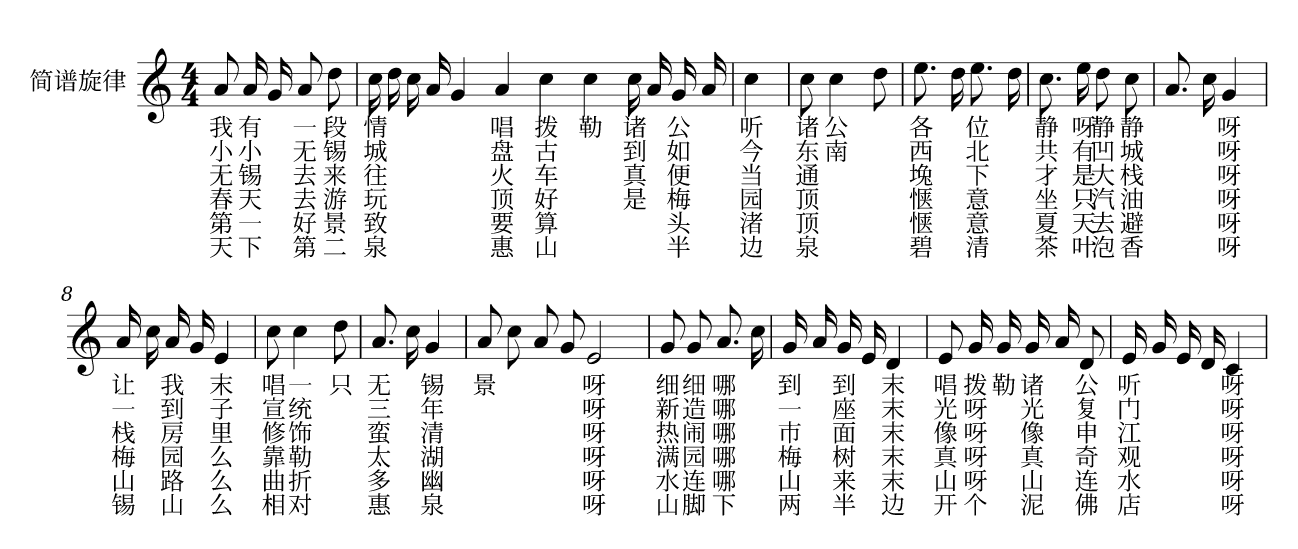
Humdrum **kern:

**kern	**text	**text	**text	**text	**text	**text
*part1	*part1	*part1	*part1	*part1	*part1	*part1
*staff1	*staff1	*staff1	*staff1	*staff1	*staff1	*staff1
*I"简谱旋律	*	*	*	*	*	*
*k[]	*	*	*	*	*	*
*M4/4	*	*	*	*	*	*
=1	=1	=1	=1	=1	=1	=1
8a	我	小	无	春	第	天
16a	有	小	锡	天	一	下
16g	.	.	.	.	.	.
8a	一	无	去	去	好	第
8dd	段	锡	来	游	景	二
=2	=2	=2	=2	=2	=2	=2
16cc	情	城	往	玩	致	泉
16dd	.	.	.	.	.	.
16cc	.	.	.	.	.	.
16a	.	.	.	.	.	.
4g	.	.	.	.	.	.
4a	唱	盘	火	顶	要	惠
4cc	拨	古	车	好	算	山
4cc	勒	.	.	.	.	.
16cc	诸	到	真	是	.	.
16a	.	.	.	.	.	.
16g	公	如	便	梅	头	半
16a	.	.	.	.	.	.
=3	=3	=3	=3	=3	=3	=3
4cc	听	今	当	园	渚	边
=4	=4	=4	=4	=4	=4	=4
8cc	诸	东	通	顶	顶	泉
4cc	公	南	.	.	.	.
8dd	.	.	.	.	.	.
=5	=5	=5	=5	=5	=5	=5
8.ee	各	西	堍	惬	惬	碧
16dd	.	.	.	.	.	.
8.ee	位	北	下	意	意	清
16dd	.	.	.	.	.	.
=6	=6	=6	=6	=6	=6	=6
8.cc	静	共	才	坐	夏	茶
16ee	呀	有	是	只	天	叶
8dd	静	凹	大	汽	去	泡
8cc	静	城	栈	油	避	香
=7	=7	=7	=7	=7	=7	=7
8.a	.	.	.	.	.	.
16cc	.	.	.	.	.	.
4g	呀	呀	呀	呀	呀	呀
=8	=8	=8	=8	=8	=8	=8
16a	让	一	栈	梅	山	锡
16cc	.	.	.	.	.	.
16a	我	到	房	园	路	山
16g	.	.	.	.	.	.
4e	末	子	里	么	么	么
=9	=9	=9	=9	=9	=9	=9
8cc	唱	宣	修	靠	曲	相
4cc	一	统	饰	勒	折	对
8dd	只	.	.	.	.	.
=10	=10	=10	=10	=10	=10	=10
8.a	无	三	蛮	太	多	惠
16cc	.	.	.	.	.	.
4g	锡	年	清	湖	幽	泉
=11	=11	=11	=11	=11	=11	=11
8a	景	.	.	.	.	.
8cc	.	.	.	.	.	.
8a	.	.	.	.	.	.
8g	.	.	.	.	.	.
2e	呀	呀	呀	呀	呀	呀
=12	=12	=12	=12	=12	=12	=12
8g	细	新	热	满	水	山
8g	细	造	闹	园	连	脚
8.a	哪	哪	哪	哪	哪	下
16cc	.	.	.	.	.	.
=13	=13	=13	=13	=13	=13	=13
16g	到	一	市	梅	山	两
16a	.	.	.	.	.	.
16g	到	座	面	树	来	半
16e	.	.	.	.	.	.
4d	末	末	末	末	末	边
=14	=14	=14	=14	=14	=14	=14
8e	唱	光	像	真	山	开
16g	拨	呀	呀	呀	呀	个
16g	勒	.	.	.	.	.
16g	诸	光	像	真	山	泥
16a	.	.	.	.	.	.
8d	公	复	申	奇	连	佛
=15	=15	=15	=15	=15	=15	=15
16e	听	门	江	观	水	店
16g	.	.	.	.	.	.
16e	.	.	.	.	.	.
16d	.	.	.	.	.	.
4c	呀	呀	呀	呀	呀	呀
=	=	=	=	=	=	=
*-	*-	*-	*-	*-	*-	*-
